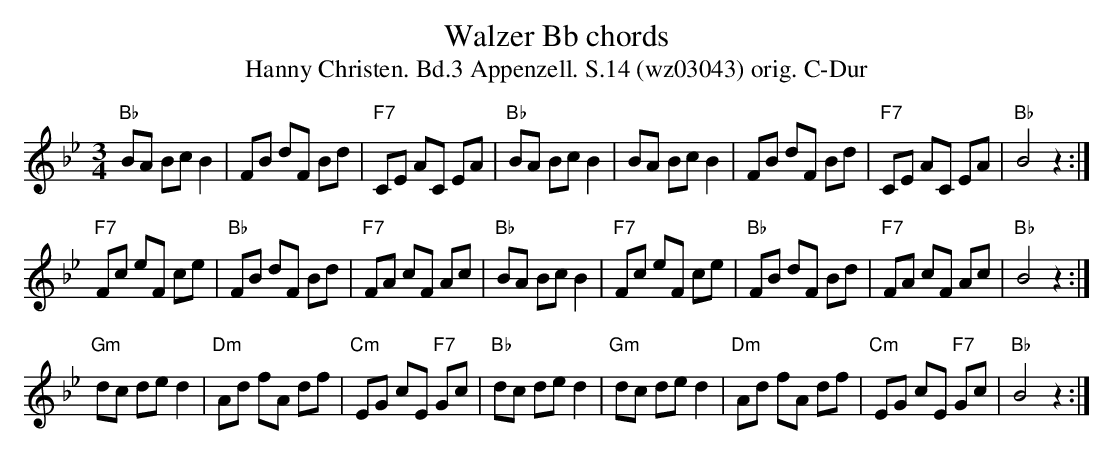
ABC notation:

X:1
T:Walzer Bb chords
T:Hanny Christen. Bd.3 Appenzell. S.14 (wz03043) orig. C-Dur
M:3/4
L:1/8
K:Bbmaj%%MIDI gchordon
"Bb"BA Bc B2 | FB dF Bd | "F7"CE AC EA | "Bb"BA Bc B2 | BA Bc B2 | FB dF Bd | "F7"CE AC EA | "Bb"B4 z2 :|
"F7"Fc eF ce | "Bb"FB dF Bd | "F7"FA cF Ac | "Bb"BA Bc B2 | "F7"Fc eF ce | "Bb"FB dF Bd | "F7"FA cF Ac | "Bb"B4 z2 :|
"Gm"dc de d2 | "Dm"Ad fA df | "Cm"EG cE "F7"Gc | "Bb"dc de d2 | "Gm"dc de d2 | "Dm"Ad fA df | "Cm"EG cE "F7"Gc | "Bb"B4 z2 :|
